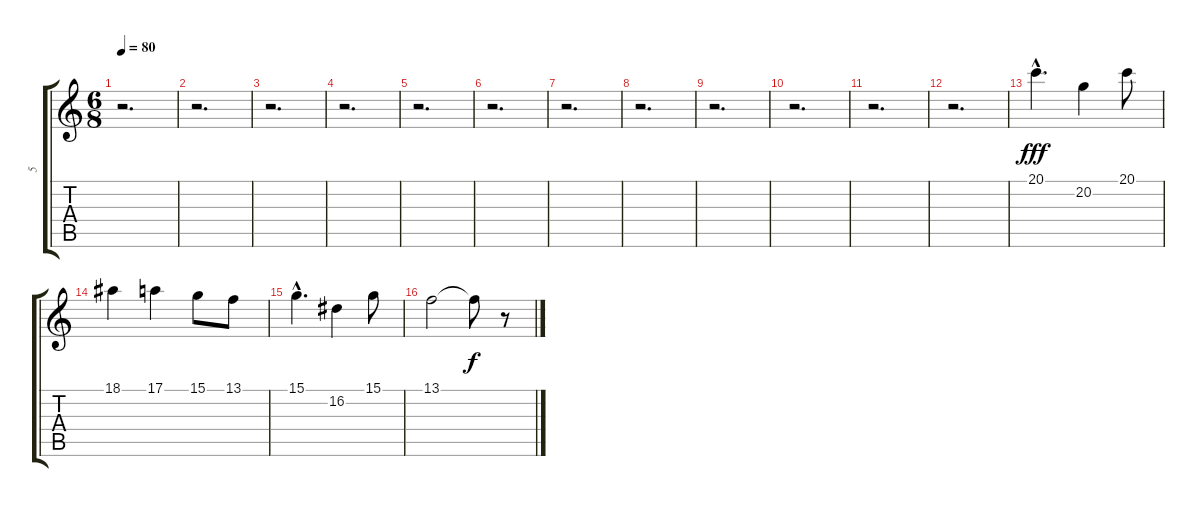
\track ("5" "5") {instrument recorder}
\staff {score tabs}
\tuning (E4 B3 G3 D3 A2 E2) {hide}
\ts (6 8)
\tempo 80
\clef g2
\ks c
r.2{d dy fff} |
r.2{d} |
r.2{d} |
r.2{d} |
r.2{d} |
r.2{d} |
r.2{d} |
r.2{d} |
r.2{d} |
r.2{d} |
r.2{d} |
r.2{d} |
20.1{hac}.4{d} 20.2.4 20.1.8 |
18.1.4 17.1.4 15.1.8 13.1.8 |
15.1{hac}.4{d} 16.2.4 15.1.8 |
13.1.2 13.1{t}.8{dy f} r.8
